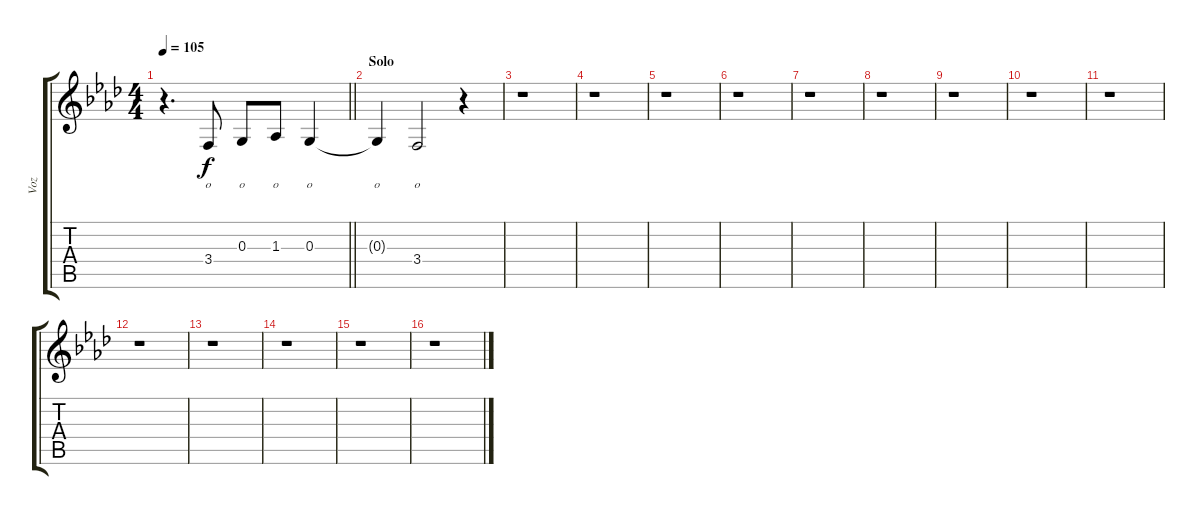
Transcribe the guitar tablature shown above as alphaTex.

\track ("Voz" "Voz") {instrument cello}
\staff {score tabs}
\tuning (E4 B3 G3 D3 A2 E2) {hide}
\ts (4 4)
\tempo 105
\clef g2
\barLineRight lightlight
\ks fminor
r.4{d dy f} 3.4.8{lyrics (0 "o") lyrics (1 "") lyrics (2 "") lyrics (3 "") lyrics (4 "")} 0.3.8{lyrics (0 "o") lyrics (1 "") lyrics (2 "") lyrics (3 "") lyrics (4 "")} 1.3.8{lyrics (0 "o") lyrics (1 "") lyrics (2 "") lyrics (3 "") lyrics (4 "")} 0.3.4{lyrics (0 "o") lyrics (1 "") lyrics (2 "") lyrics (3 "") lyrics (4 "")} |
\section ("" "Solo")
0.3{t}.4{lyrics (0 "o") lyrics (1 "") lyrics (2 "") lyrics (3 "") lyrics (4 "")} 3.4.2{lyrics (0 "o") lyrics (1 "") lyrics (2 "") lyrics (3 "") lyrics (4 "")} r.4 |
r.1 |
r.1 |
r.1 |
r.1 |
r.1 |
r.1 |
r.1 |
r.1 |
r.1 |
r.1 |
r.1 |
r.1 |
r.1 |
r.1
